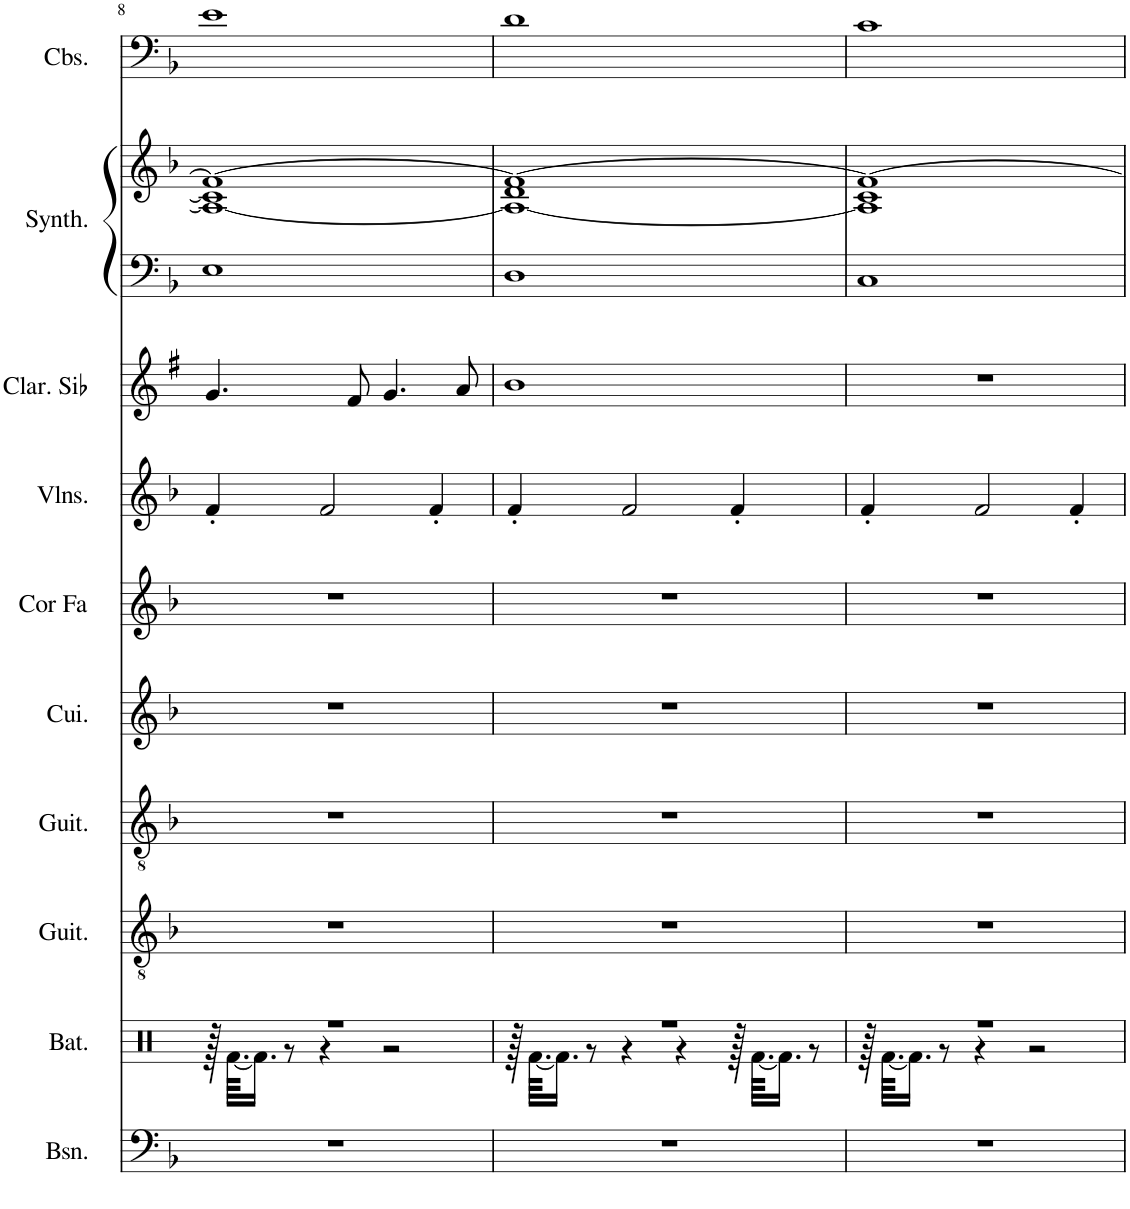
**kern	**kern	**kern	**kern	**kern	**kern	**kern	**kern	**kern	**kern	**kern
*part10	*part9	*part8	*part7	*part6	*part5	*part4	*part3	*part2	*part2	*part1
*staff11	*staff10	*staff9	*staff8	*staff7	*staff6	*staff5	*staff4	*staff3	*staff2	*staff1
*I"Basson, Bassoon	*I"Batterie	*I"Guitare acoustique, Acoustic Guitar (steel)	*I"Guitare classique, Acoustic Guitar (nylon)	*I"Cuivres, Brass Section	*I"Cor en Fa, French Horn	*I"Violons, String Ensemble 1	*I"Clarinette en Sib	*I"Synthétiseur d'instruments à cordes, Synth Strings 1	*	*I"Contrebasses, String Ensemble 1
*I'Bsn.	*I'Bat.	*I'Guit.	*I'Guit.	*I'Cui.	*I'Cor Fa	*I'Vlns.	*I'Clar. Sib	*I'Synth.	*	*I'Cbs.
!!LO:PB:g=z
*clefF4	*clefX	*clefGv2	*clefGv2	*clefG2	*clefG2	*clefG2	*clefG2	*clefF4	*clefG2	*clefF4
*	*	*	*	*	*Trd4c7	*	*Trd1c2	*	*	*Trd7c12
*k[b-]	*k[]	*k[b-]	*k[b-]	*k[b-]	*k[b-]	*k[b-]	*k[f#]	*k[b-]	*k[b-]	*k[b-]
*M4/4	*M4/4	*M4/4	*M4/4	*M4/4	*M4/4	*M4/4	*M4/4	*M4/4	*M4/4	*M4/4
=8	=8	=8	=8	=8	=8	=8	=8	=8	=8	=8
*	*^	*	*	*	*	*	*	*	*^	*
1r	1r	128r	1r	1r	1r	1r	4f'/	4.g/	1E	1f_	1A_ 1c]	1e
.	.	[64.Rf\KKLL	.	.	.	.	.	.	.	.	.	.
.	.	16.Rf\JJ]	.	.	.	.	.	.	.	.	.	.
.	.	8r	.	.	.	.	.	.	.	.	.	.
.	.	4r	.	.	.	.	2f/	.	.	.	.	.
.	.	.	.	.	.	.	.	8f#/	.	.	.	.
.	.	2r	.	.	.	.	.	4.g/	.	.	.	.
.	.	.	.	.	.	.	4f'/	.	.	.	.	.
.	.	.	.	.	.	.	.	8a/	.	.	.	.
=9	=9	=9	=9	=9	=9	=9	=9	=9	=9	=9	=9	=9
1r	1r	128r	1r	1r	1r	1r	4f'/	1b	1D	1f_	1A_ 1d	1d
.	.	[64.Rf\KKLL	.	.	.	.	.	.	.	.	.	.
.	.	16.Rf\JJ]	.	.	.	.	.	.	.	.	.	.
.	.	8r	.	.	.	.	.	.	.	.	.	.
.	.	4r	.	.	.	.	2f/	.	.	.	.	.
.	.	4r	.	.	.	.	.	.	.	.	.	.
.	.	128r	.	.	.	.	4f'/	.	.	.	.	.
.	.	[64.Rf\KKLL	.	.	.	.	.	.	.	.	.	.
.	.	16.Rf\JJ]	.	.	.	.	.	.	.	.	.	.
.	.	8r	.	.	.	.	.	.	.	.	.	.
=10	=10	=10	=10	=10	=10	=10	=10	=10	=10	=10	=10	=10
1r	1r	128r	1r	1r	1r	1r	4f'/	1r	1C	1f_	1A] 1c	1c
.	.	[64.Rf\KKLL	.	.	.	.	.	.	.	.	.	.
.	.	16.Rf\JJ]	.	.	.	.	.	.	.	.	.	.
.	.	8r	.	.	.	.	.	.	.	.	.	.
.	.	4r	.	.	.	.	2f/	.	.	.	.	.
.	.	2r	.	.	.	.	.	.	.	.	.	.
.	.	.	.	.	.	.	4f'/	.	.	.	.	.
*	*v	*v	*	*	*	*	*	*	*	*v	*v	*
=	=	=	=	=	=	=	=	=	=	=
*-	*-	*-	*-	*-	*-	*-	*-	*-	*-	*-
